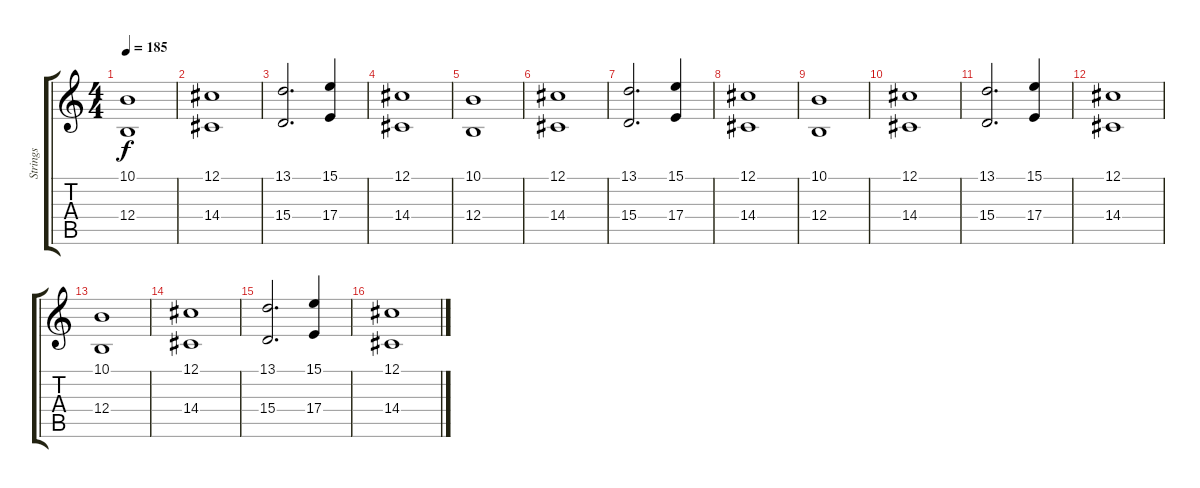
\track ("Strings" "Strings") {instrument stringensemble1}
\staff {score tabs}
\tuning (Db4 Ab3 E3 B2 Gb2 B1) {hide}
\ts (4 4)
\tempo 185
\clef g2
\ks c
(10.1 12.4).1{dy f} |
(12.1 14.4).1 |
(13.1 15.4).2{d} (15.1 17.4).4 |
(12.1 14.4).1 |
(10.1 12.4).1 |
(12.1 14.4).1 |
(13.1 15.4).2{d} (15.1 17.4).4 |
(12.1 14.4).1 |
(10.1 12.4).1 |
(12.1 14.4).1 |
(13.1 15.4).2{d} (15.1 17.4).4 |
(12.1 14.4).1 |
(10.1 12.4).1 |
(12.1 14.4).1 |
(13.1 15.4).2{d} (15.1 17.4).4 |
(12.1 14.4).1
